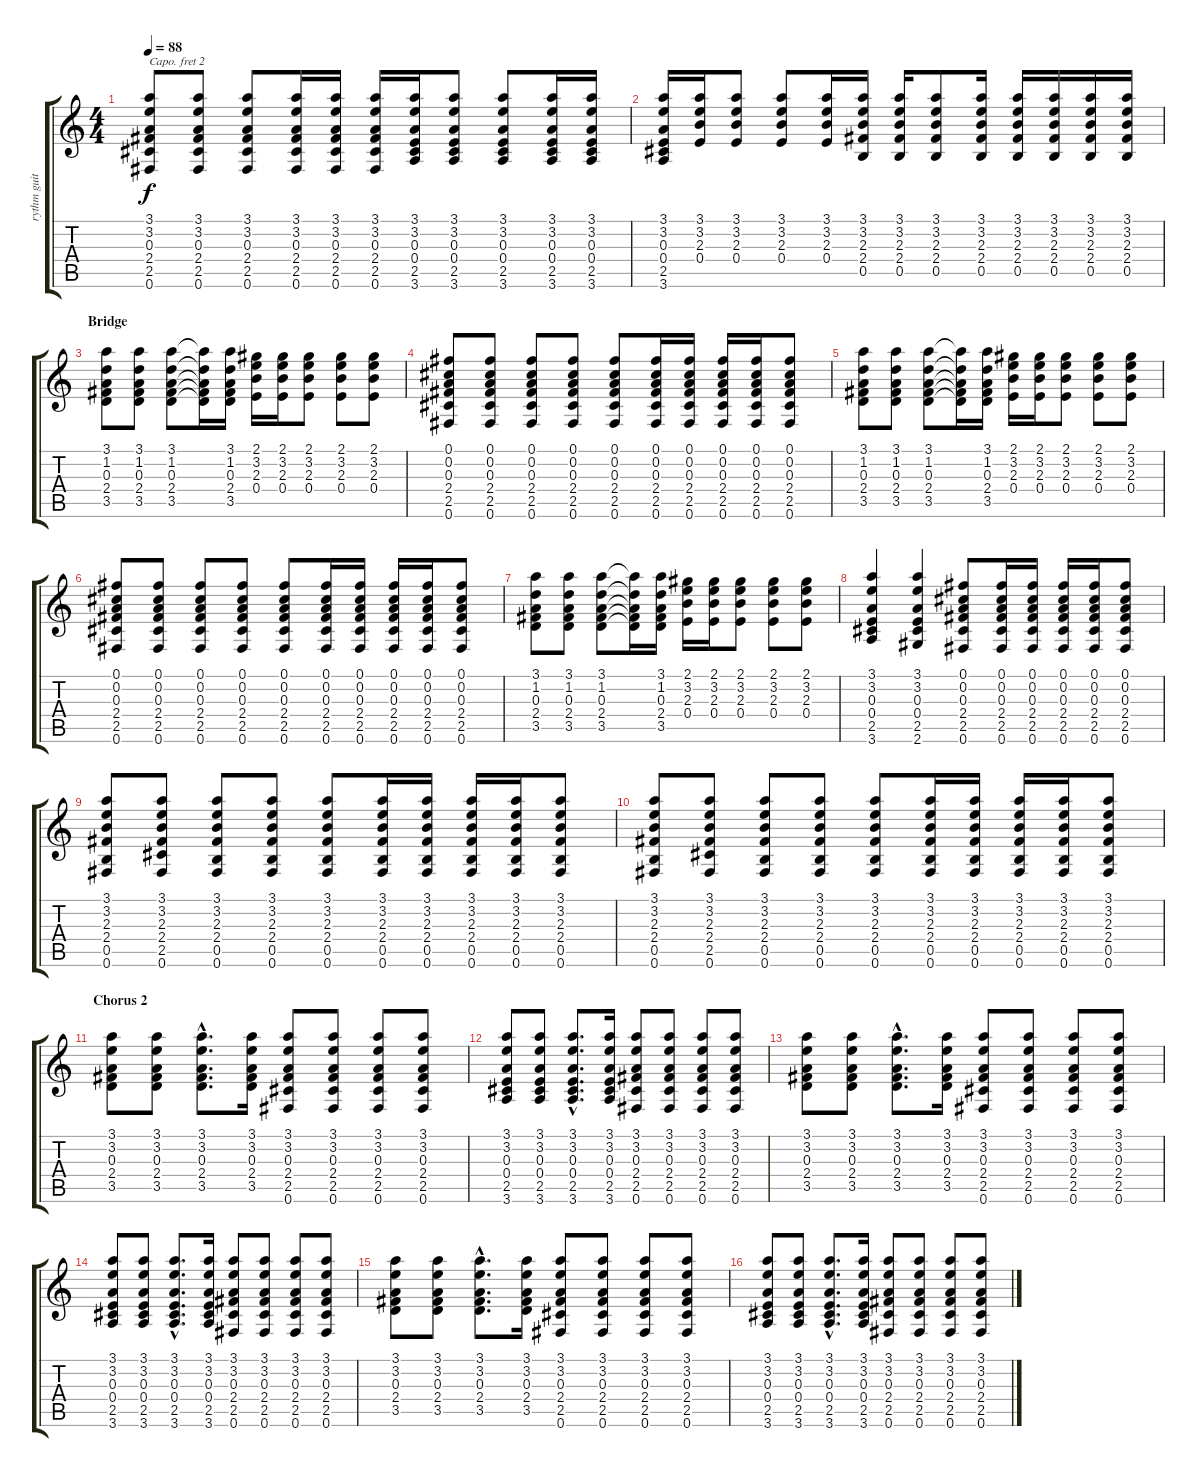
\track ("rythm guitar" "rythm guit") {instrument overdrivenguitar}
\staff {score tabs}
\capo 2
\tuning (E4 B3 G3 D3 A2 E2) {hide}
\ts (4 4)
\tempo 88
\clef g2
\ks c
(3.1 3.2 0.3 2.4 2.5 0.6).8{dy f} (3.1 3.2 0.3 2.4 2.5 0.6).8 (3.1 3.2 0.3 2.4 2.5 0.6).8 (3.1 3.2 0.3 2.4 2.5 0.6).16 (3.1 3.2 0.3 2.4 2.5 0.6).16 (3.1 3.2 0.3 2.4 2.5 0.6).16 (3.1 3.2 0.3 0.4 2.5 3.6).16 (3.1 3.2 0.3 0.4 2.5 3.6).8 (3.1 3.2 0.3 0.4 2.5 3.6).8 (3.1 3.2 0.3 0.4 2.5 3.6).16 (3.1 3.2 0.3 0.4 2.5 3.6).16 |
(3.1 3.2 0.3 0.4 2.5 3.6).16 (3.1 3.2 2.3 0.4).16 (3.1 3.2 2.3 0.4).8 (3.1 3.2 2.3 0.4).8 (3.1 3.2 2.3 0.4).16 (3.1 3.2 2.3 2.4 0.5).16 (3.1 3.2 2.3 2.4 0.5).16 (3.1 3.2 2.3 2.4 0.5).8 (3.1 3.2 2.3 2.4 0.5).16 (3.1 3.2 2.3 2.4 0.5).16 (3.1 3.2 2.3 2.4 0.5).16 (3.1 3.2 2.3 2.4 0.5).16 (3.1 3.2 2.3 2.4 0.5).16 |
\section ("" "Bridge")
(3.1 1.2 0.3 2.4 3.5).8 (3.1 1.2 0.3 2.4 3.5).8 (3.1 1.2 0.3 2.4 3.5).8 (3.1{t} 1.2{t} 0.3{t} 2.4{t} 3.5{t}).16 (3.1 1.2 0.3 2.4 3.5).16 (2.1 3.2 2.3 0.4).16 (2.1 3.2 2.3 0.4).16 (2.1 3.2 2.3 0.4).8 (2.1 3.2 2.3 0.4).8 (2.1 3.2 2.3 0.4).8 |
(0.1 0.2 0.3 2.4 2.5 0.6).8 (0.1 0.2 0.3 2.4 2.5 0.6).8 (0.1 0.2 0.3 2.4 2.5 0.6).8 (0.1 0.2 0.3 2.4 2.5 0.6).8 (0.1 0.2 0.3 2.4 2.5 0.6).8 (0.1 0.2 0.3 2.4 2.5 0.6).16 (0.1 0.2 0.3 2.4 2.5 0.6).16 (0.1 0.2 0.3 2.4 2.5 0.6).16 (0.1 0.2 0.3 2.4 2.5 0.6).16 (0.1 0.2 0.3 2.4 2.5 0.6).8 |
(3.1 1.2 0.3 2.4 3.5).8 (3.1 1.2 0.3 2.4 3.5).8 (3.1 1.2 0.3 2.4 3.5).8 (3.1{t} 1.2{t} 0.3{t} 2.4{t} 3.5{t}).16 (3.1 1.2 0.3 2.4 3.5).16 (2.1 3.2 2.3 0.4).16 (2.1 3.2 2.3 0.4).16 (2.1 3.2 2.3 0.4).8 (2.1 3.2 2.3 0.4).8 (2.1 3.2 2.3 0.4).8 |
(0.1 0.2 0.3 2.4 2.5 0.6).8 (0.1 0.2 0.3 2.4 2.5 0.6).8 (0.1 0.2 0.3 2.4 2.5 0.6).8 (0.1 0.2 0.3 2.4 2.5 0.6).8 (0.1 0.2 0.3 2.4 2.5 0.6).8 (0.1 0.2 0.3 2.4 2.5 0.6).16 (0.1 0.2 0.3 2.4 2.5 0.6).16 (0.1 0.2 0.3 2.4 2.5 0.6).16 (0.1 0.2 0.3 2.4 2.5 0.6).16 (0.1 0.2 0.3 2.4 2.5 0.6).8 |
(3.1 1.2 0.3 2.4 3.5).8 (3.1 1.2 0.3 2.4 3.5).8 (3.1 1.2 0.3 2.4 3.5).8 (3.1{t} 1.2{t} 0.3{t} 2.4{t} 3.5{t}).16 (3.1 1.2 0.3 2.4 3.5).16 (2.1 3.2 2.3 0.4).16 (2.1 3.2 2.3 0.4).16 (2.1 3.2 2.3 0.4).8 (2.1 3.2 2.3 0.4).8 (2.1 3.2 2.3 0.4).8 |
(3.1 3.2 0.3 0.4 2.5 3.6).4 (3.1 3.2 0.3 0.4 2.5 2.6).4 (0.1 0.2 0.3 2.4 2.5 0.6).8 (0.1 0.2 0.3 2.4 2.5 0.6).16 (0.1 0.2 0.3 2.4 2.5 0.6).16 (0.1 0.2 0.3 2.4 2.5 0.6).16 (0.1 0.2 0.3 2.4 2.5 0.6).16 (0.1 0.2 0.3 2.4 2.5 0.6).8 |
(3.1 3.2 2.3 2.4 0.5 0.6).8 (3.1 3.2 2.3 2.4 2.5 0.6).8 (3.1 3.2 2.3 2.4 0.5 0.6).8 (3.1 3.2 2.3 2.4 0.5 0.6).8 (3.1 3.2 2.3 2.4 0.5 0.6).8 (3.1 3.2 2.3 2.4 0.5 0.6).16 (3.1 3.2 2.3 2.4 0.5 0.6).16 (3.1 3.2 2.3 2.4 0.5 0.6).16 (3.1 3.2 2.3 2.4 0.5 0.6).16 (3.1 3.2 2.3 2.4 0.5 0.6).8 |
(3.1 3.2 2.3 2.4 0.5 0.6).8 (3.1 3.2 2.3 2.4 2.5 0.6).8 (3.1 3.2 2.3 2.4 0.5 0.6).8 (3.1 3.2 2.3 2.4 0.5 0.6).8 (3.1 3.2 2.3 2.4 0.5 0.6).8 (3.1 3.2 2.3 2.4 0.5 0.6).16 (3.1 3.2 2.3 2.4 0.5 0.6).16 (3.1 3.2 2.3 2.4 0.5 0.6).16 (3.1 3.2 2.3 2.4 0.5 0.6).16 (3.1 3.2 2.3 2.4 0.5 0.6).8 |
\section ("" "Chorus 2")
(3.1 3.2 0.3 2.4 3.5).8 (3.1 3.2 0.3 2.4 3.5).8 (3.1{hac} 3.2{hac} 0.3{hac} 2.4{hac} 3.5{hac}).8{d} (3.1 3.2 0.3 2.4 3.5).16 (3.1 3.2 0.3 2.4 2.5 0.6).8 (3.1 3.2 0.3 2.4 2.5 0.6).8 (3.1 3.2 0.3 2.4 2.5 0.6).8 (3.1 3.2 0.3 2.4 2.5 0.6).8 |
(3.1 3.2 0.3 0.4 2.5 3.6).8 (3.1 3.2 0.3 0.4 2.5 3.6).8 (3.1{hac} 3.2{hac} 0.3{hac} 0.4{hac} 2.5{hac} 3.6{hac}).8{d} (3.1 3.2 0.3 0.4 2.5 3.6).16 (3.1 3.2 0.3 2.4 2.5 0.6).8 (3.1 3.2 0.3 2.4 2.5 0.6).8 (3.1 3.2 0.3 2.4 2.5 0.6).8 (3.1 3.2 0.3 2.4 2.5 0.6).8 |
(3.1 3.2 0.3 2.4 3.5).8 (3.1 3.2 0.3 2.4 3.5).8 (3.1{hac} 3.2{hac} 0.3{hac} 2.4{hac} 3.5{hac}).8{d} (3.1 3.2 0.3 2.4 3.5).16 (3.1 3.2 0.3 2.4 2.5 0.6).8 (3.1 3.2 0.3 2.4 2.5 0.6).8 (3.1 3.2 0.3 2.4 2.5 0.6).8 (3.1 3.2 0.3 2.4 2.5 0.6).8 |
(3.1 3.2 0.3 0.4 2.5 3.6).8 (3.1 3.2 0.3 0.4 2.5 3.6).8 (3.1{hac} 3.2{hac} 0.3{hac} 0.4{hac} 2.5{hac} 3.6{hac}).8{d} (3.1 3.2 0.3 0.4 2.5 3.6).16 (3.1 3.2 0.3 2.4 2.5 0.6).8 (3.1 3.2 0.3 2.4 2.5 0.6).8 (3.1 3.2 0.3 2.4 2.5 0.6).8 (3.1 3.2 0.3 2.4 2.5 0.6).8 |
(3.1 3.2 0.3 2.4 3.5).8 (3.1 3.2 0.3 2.4 3.5).8 (3.1{hac} 3.2{hac} 0.3{hac} 2.4{hac} 3.5{hac}).8{d} (3.1 3.2 0.3 2.4 3.5).16 (3.1 3.2 0.3 2.4 2.5 0.6).8 (3.1 3.2 0.3 2.4 2.5 0.6).8 (3.1 3.2 0.3 2.4 2.5 0.6).8 (3.1 3.2 0.3 2.4 2.5 0.6).8 |
(3.1 3.2 0.3 0.4 2.5 3.6).8 (3.1 3.2 0.3 0.4 2.5 3.6).8 (3.1{hac} 3.2{hac} 0.3{hac} 0.4{hac} 2.5{hac} 3.6{hac}).8{d} (3.1 3.2 0.3 0.4 2.5 3.6).16 (3.1 3.2 0.3 2.4 2.5 0.6).8 (3.1 3.2 0.3 2.4 2.5 0.6).8 (3.1 3.2 0.3 2.4 2.5 0.6).8 (3.1 3.2 0.3 2.4 2.5 0.6).8
